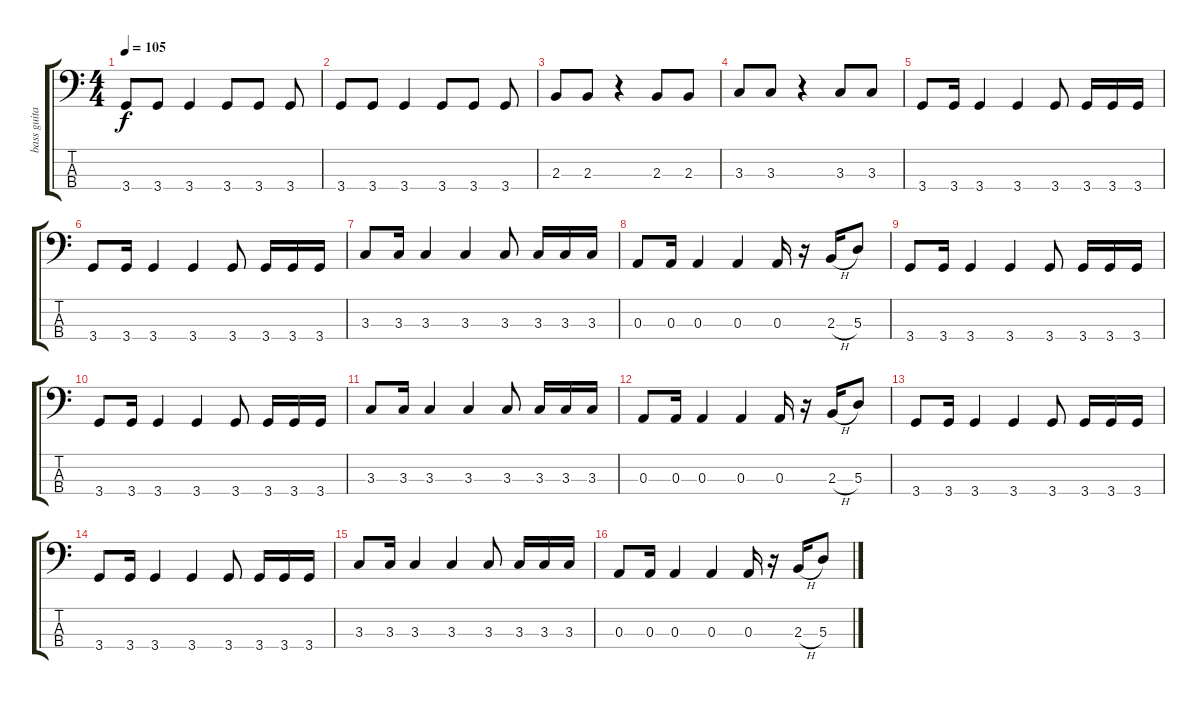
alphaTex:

\track ("bass guitar" "bass guita") {instrument electricbasspick}
\staff {score tabs}
\tuning (G2 D2 A1 E1) {hide}
\ts (4 4)
\tempo 105
\clef f4
\ks c
3.4.8{dy f} 3.4.8 3.4.4 3.4.8 3.4.8 3.4.8 |
3.4.8 3.4.8 3.4.4 3.4.8 3.4.8 3.4.8 |
2.3.8 2.3.8 r.4 2.3.8 2.3.8 |
3.3.8 3.3.8 r.4 3.3.8 3.3.8 |
3.4.8 3.4.16 3.4.4 3.4.4 3.4.8 3.4.16 3.4.16 3.4.16 |
3.4.8 3.4.16 3.4.4 3.4.4 3.4.8 3.4.16 3.4.16 3.4.16 |
3.3.8 3.3.16 3.3.4 3.3.4 3.3.8 3.3.16 3.3.16 3.3.16 |
0.3.8 0.3.16 0.3.4 0.3.4 0.3.16 r.16 2.3{h}.16 5.3.8 |
3.4.8 3.4.16 3.4.4 3.4.4 3.4.8 3.4.16 3.4.16 3.4.16 |
3.4.8 3.4.16 3.4.4 3.4.4 3.4.8 3.4.16 3.4.16 3.4.16 |
3.3.8 3.3.16 3.3.4 3.3.4 3.3.8 3.3.16 3.3.16 3.3.16 |
0.3.8 0.3.16 0.3.4 0.3.4 0.3.16 r.16 2.3{h}.16 5.3.8 |
3.4.8 3.4.16 3.4.4 3.4.4 3.4.8 3.4.16 3.4.16 3.4.16 |
3.4.8 3.4.16 3.4.4 3.4.4 3.4.8 3.4.16 3.4.16 3.4.16 |
3.3.8 3.3.16 3.3.4 3.3.4 3.3.8 3.3.16 3.3.16 3.3.16 |
0.3.8 0.3.16 0.3.4 0.3.4 0.3.16 r.16 2.3{h}.16 5.3.8
